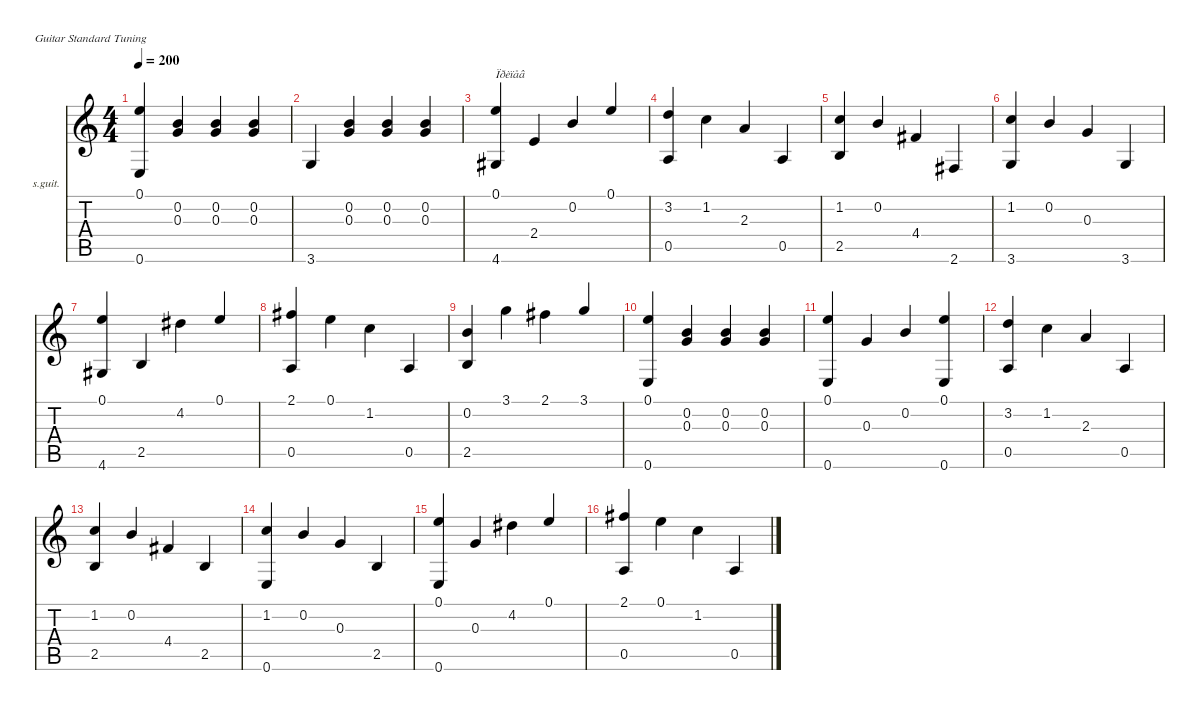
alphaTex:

\defaultSystemsLayout 4
\hideDynamics
\bracketExtendMode nobrackets
\firstSystemTrackNameOrientation horizontal
\otherSystemsTrackNameOrientation horizontal
\track ("Гитара" "s.guit.") {instrument acousticguitarsteel}
\staff {score tabs}
\tuning (E4 B3 G3 D3 A2 E2)
\ts (4 4)
\tempo 200
\clef g2
\ks c
(0.1 0.6).4{dy f beam Up} (0.3 0.2).4{beam Up} (0.3 0.2).4{beam Up} (0.3 0.2).4{beam Up} |
3.6.4{beam Up} (0.3 0.2).4{beam Up} (0.3 0.2).4{beam Up} (0.3 0.2).4{beam Up} |
(0.1 4.6{acc #}).4{txt "Ïðèïåâ" beam Up} 2.4.4{beam Up} 0.2.4{beam Up} 0.1.4{beam Up} |
(3.2 0.5).4{beam Up} 1.2.4{beam Down} 2.3.4{beam Up} 0.5.4{beam Up} |
(1.2 2.5).4{beam Up} 0.2.4{beam Up} 4.4{acc #}.4{beam Up} 2.6{acc #}.4{beam Up} |
(1.2 3.6).4{beam Up} 0.2.4{beam Up} 0.3.4{beam Up} 3.6.4{beam Up} |
(0.1 4.6{acc #}).4{beam Up} 2.5.4{beam Up} 4.2{acc #}.4{beam Down} 0.1.4{beam Up} |
(2.1{acc #} 0.5).4{beam Up} 0.1.4{beam Down} 1.2.4{beam Down} 0.5.4{beam Up} |
(0.2 2.5).4{beam Up} 3.1.4{beam Down} 2.1{acc #}.4{beam Down} 3.1.4{beam Up} |
(0.1 0.6).4{beam Up} (0.3 0.2).4{beam Up} (0.3 0.2).4{beam Up} (0.3 0.2).4{beam Up} |
(0.1 0.6).4{beam Up} 0.3.4{beam Up} 0.2.4{beam Up} (0.1 0.6).4{beam Up} |
(3.2 0.5).4{beam Up} 1.2.4{beam Down} 2.3.4{beam Up} 0.5.4{beam Up} |
(1.2 2.5).4{beam Up} 0.2.4{beam Up} 4.4{acc #}.4{beam Up} 2.5.4{beam Up} |
(1.2 0.6).4{beam Up} 0.2.4{beam Up} 0.3.4{beam Up} 2.5.4{beam Up} |
(0.1 0.6).4{beam Up} 0.3.4{beam Up} 4.2{acc #}.4{beam Down} 0.1.4{beam Up} |
(2.1{acc #} 0.5).4{beam Up} 0.1.4{beam Down} 1.2.4{beam Down} 0.5.4{beam Up}
